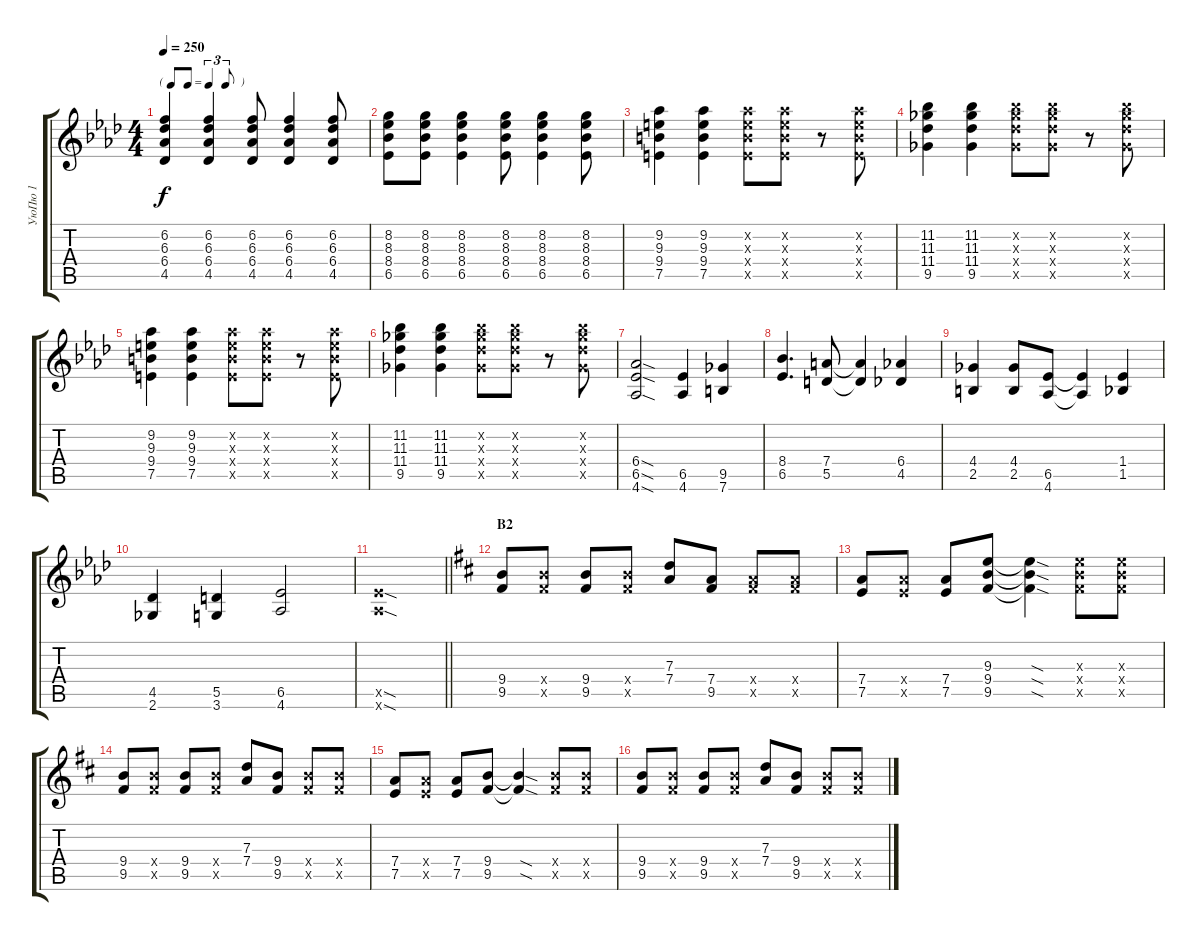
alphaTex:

\track ("УюПю 1" "УюПю 1") {instrument overdrivenguitar}
\staff {score tabs}
\tuning (E4 B3 G3 D3 A2 E2) {hide}
\ts (4 4)
\tf triplet8th
\tempo 250
\clef g2
\ks ab
(6.2 6.3 6.4 4.5).4{dy f} (6.2 6.3 6.4 4.5).4 (6.2 6.3 6.4 4.5).8 (6.2 6.3 6.4 4.5).4 (6.2 6.3 6.4 4.5).8 |
(8.2 8.3 8.4 6.5).8 (8.2 8.3 8.4 6.5).8 (8.2 8.3 8.4 6.5).4 (8.2 8.3 8.4 6.5).8 (8.2 8.3 8.4 6.5).4 (8.2 8.3 8.4 6.5).8 |
(9.2 9.3 9.4 7.5).4 (9.2 9.3 9.4 7.5).4 (9.2{x} 9.3{x} 9.4{x} 7.5{x}).8 (9.2{x} 9.3{x} 9.4{x} 7.5{x}).8 r.8 (9.2{x} 9.3{x} 9.4{x} 7.5{x}).8 |
(11.2 11.3 11.4 9.5).4 (11.2 11.3 11.4 9.5).4 (11.2{x} 11.3{x} 11.4{x} 9.5{x}).8 (11.2{x} 11.3{x} 11.4{x} 9.5{x}).8 r.8 (11.2{x} 11.3{x} 11.4{x} 9.5{x}).8 |
(9.2 9.3 9.4 7.5).4 (9.2 9.3 9.4 7.5).4 (9.2{x} 9.3{x} 9.4{x} 7.5{x}).8 (9.2{x} 9.3{x} 9.4{x} 7.5{x}).8 r.8 (9.2{x} 9.3{x} 9.4{x} 7.5{x}).8 |
(11.2 11.3 11.4 9.5).4 (11.2 11.3 11.4 9.5).4 (11.2{x} 11.3{x} 11.4{x} 9.5{x}).8 (11.2{x} 11.3{x} 11.4{x} 9.5{x}).8 r.8 (11.2{x} 11.3{x} 11.4{x} 9.5{x}).8 |
(6.4{sod} 6.5{sod} 4.6{sod}).2 (6.5 4.6).4 (9.5 7.6).4 |
(8.4 6.5).4{d} (7.4 5.5).8 (7.4{t} 5.5{t}).4 (6.4 4.5).4 |
(4.4 2.5).4 (4.4 2.5).8 (6.5 4.6).8 (6.5{t} 4.6{t}).4 (1.4 1.5).4 |
(4.5 2.6).4 (5.5 3.6).4 (6.5 4.6).2 |
\barLineRight lightlight
(6.5{sod x} 4.6{sod x}).1 |
\section ("" "B2")
\ks d
(9.4 9.5).8 (9.4{x} 9.5{x}).8 (9.4 9.5).8 (9.4{x} 9.5{x}).8 (7.3 7.4).8 (7.4 9.5).8 (7.4{x} 9.5{x}).8 (7.4{x} 9.5{x}).8 |
(7.4 7.5).8 (7.4{x} 7.5{x}).8 (7.4 7.5).8 (9.3 9.4 9.5).8 (9.3{sod t} 9.4{sod t} 9.5{sod t}).4 (9.3{x} 9.4{x} 9.5{x}).8 (9.3{x} 9.4{x} 9.5{x}).8 |
(9.4 9.5).8 (9.4{x} 9.5{x}).8 (9.4 9.5).8 (9.4{x} 9.5{x}).8 (7.3 7.4).8 (9.4 9.5).8 (9.4{x} 9.5{x}).8 (9.4{x} 9.5{x}).8 |
(7.4 7.5).8 (7.4{x} 7.5{x}).8 (7.4 7.5).8 (9.4 9.5).8 (9.4{sod t} 9.5{sod t}).4 (9.4{x} 9.5{x}).8 (9.4{x} 9.5{x}).8 |
(9.4 9.5).8 (9.4{x} 9.5{x}).8 (9.4 9.5).8 (9.4{x} 9.5{x}).8 (7.3 7.4).8 (9.4 9.5).8 (9.4{x} 9.5{x}).8 (9.4{x} 9.5{x}).8
